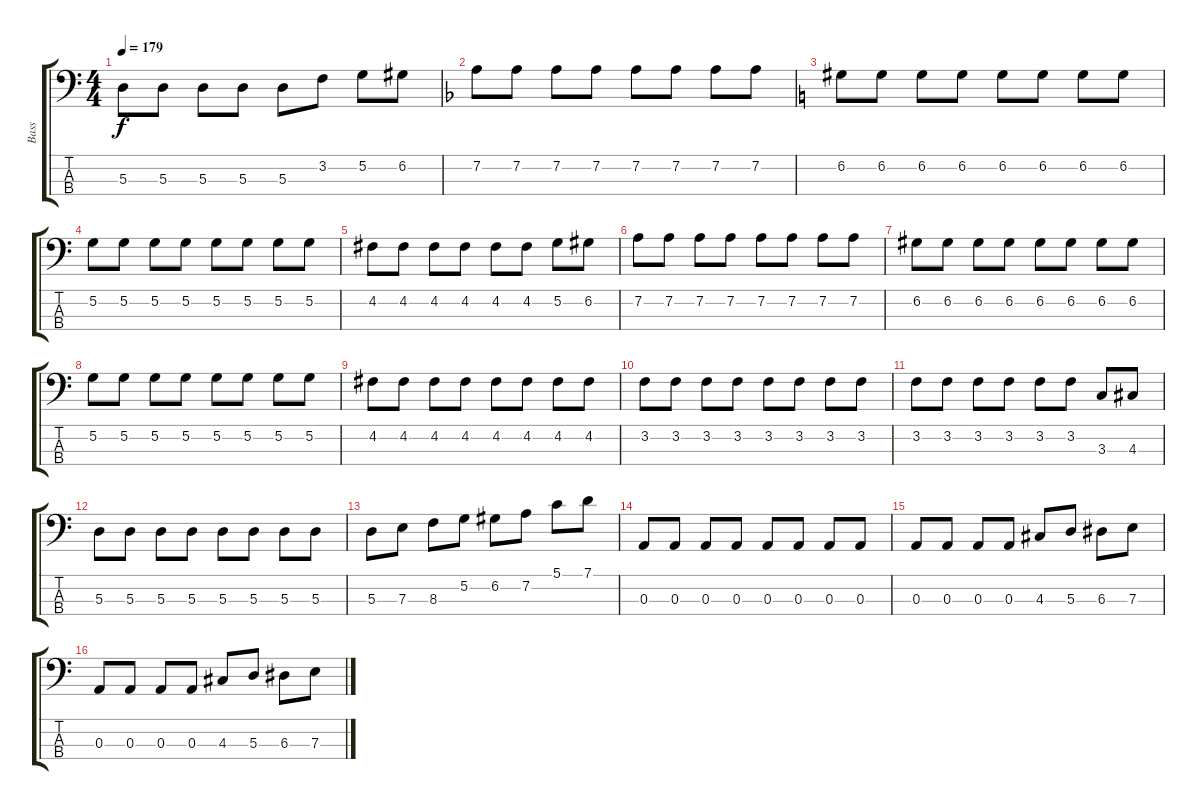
\track ("Bass" "Bass") {instrument electricbassfinger}
\staff {score tabs}
\tuning (G2 D2 A1 E1) {hide}
\ts (4 4)
\tempo 179
\clef f4
\ks aminor
5.3.8{dy f} 5.3.8 5.3.8 5.3.8 5.3.8 3.2.8 5.2.8 6.2.8 |
\ks dminor
7.2.8 7.2.8 7.2.8 7.2.8 7.2.8 7.2.8 7.2.8 7.2.8 |
\ks aminor
6.2.8 6.2.8 6.2.8 6.2.8 6.2.8 6.2.8 6.2.8 6.2.8 |
5.2.8 5.2.8 5.2.8 5.2.8 5.2.8 5.2.8 5.2.8 5.2.8 |
4.2.8 4.2.8 4.2.8 4.2.8 4.2.8 4.2.8 5.2.8 6.2.8 |
7.2.8 7.2.8 7.2.8 7.2.8 7.2.8 7.2.8 7.2.8 7.2.8 |
6.2.8 6.2.8 6.2.8 6.2.8 6.2.8 6.2.8 6.2.8 6.2.8 |
5.2.8 5.2.8 5.2.8 5.2.8 5.2.8 5.2.8 5.2.8 5.2.8 |
4.2.8 4.2.8 4.2.8 4.2.8 4.2.8 4.2.8 4.2.8 4.2.8 |
3.2.8 3.2.8 3.2.8 3.2.8 3.2.8 3.2.8 3.2.8 3.2.8 |
3.2.8 3.2.8 3.2.8 3.2.8 3.2.8 3.2.8 3.3.8 4.3.8 |
5.3.8 5.3.8 5.3.8 5.3.8 5.3.8 5.3.8 5.3.8 5.3.8 |
5.3.8 7.3.8 8.3.8 5.2.8 6.2.8 7.2.8 5.1.8 7.1.8 |
0.3.8 0.3.8 0.3.8 0.3.8 0.3.8 0.3.8 0.3.8 0.3.8 |
0.3.8 0.3.8 0.3.8 0.3.8 4.3.8 5.3.8 6.3.8 7.3.8 |
0.3.8 0.3.8 0.3.8 0.3.8 4.3.8 5.3.8 6.3.8 7.3.8
